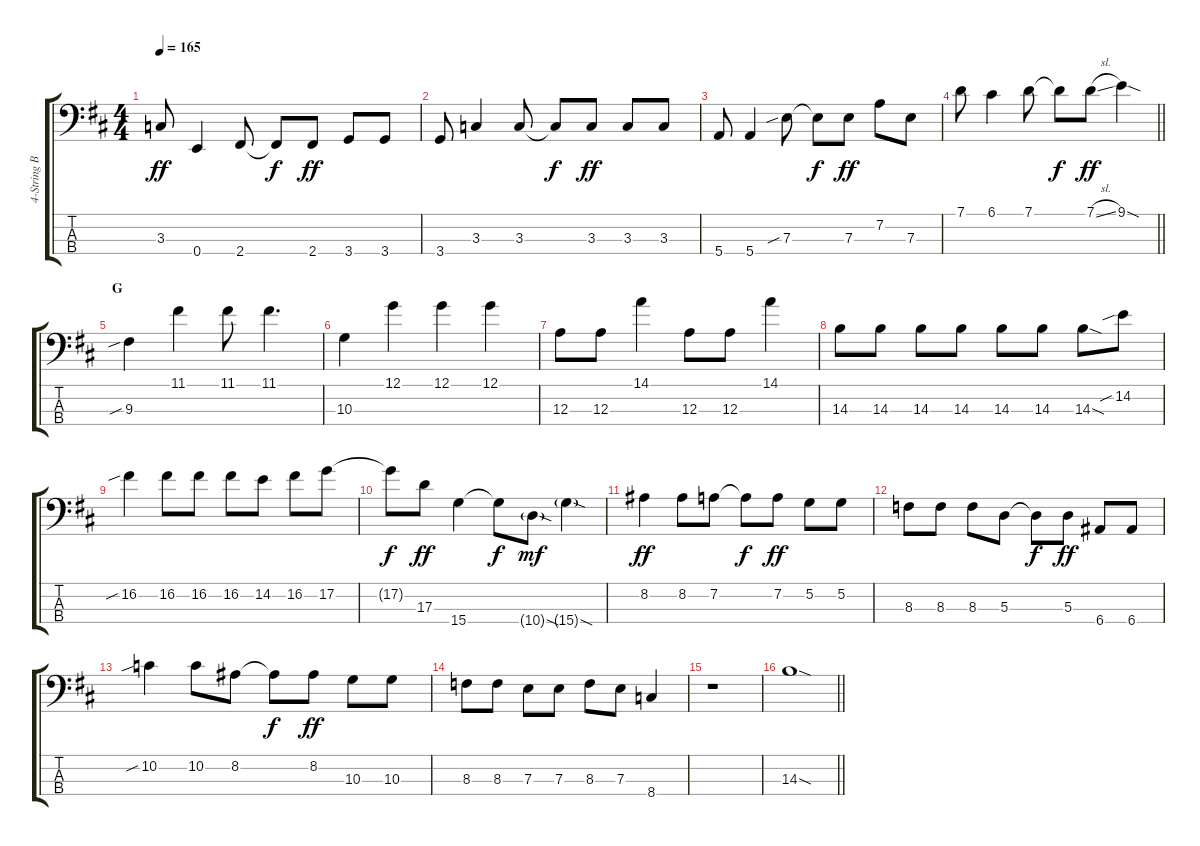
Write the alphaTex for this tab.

\track ("4-String Bass" "4-String B") {mute instrument electricbasspick}
\staff {score tabs}
\tuning (G2 D2 A1 E1) {hide}
\ts (4 4)
\tempo 165
\clef f4
\ks d
3.3.8{dy ff} 0.4.4 2.4.8 2.4{t}.8{dy f} 2.4.8{dy ff} 3.4.8 3.4.8 |
3.4.8 3.3.4 3.3.8 3.3{t}.8{dy f} 3.3.8{dy ff} 3.3.8 3.3.8 |
5.4.8 5.4.4 7.3{sib}.8 7.3{t}.8{dy f} 7.3.8{dy ff} 7.2.8 7.3.8 |
\barLineRight lightlight
7.1.8 6.1.4 7.1.8 7.1{t}.8{dy f} 7.1{sl}.8{dy ff} 9.1{sod}.4 |
\section ("" "G")
9.3{sib}.4 11.1.4 11.1.8 11.1.4{d} |
10.3.4 12.1.4 12.1.4 12.1.4 |
12.3.8 12.3.8 14.1.4 12.3.8 12.3.8 14.1.4 |
14.3.8 14.3.8 14.3.8 14.3.8 14.3.8 14.3.8 14.3{sod}.8 14.2{sib}.8 |
16.2{sib}.4 16.2.8 16.2.8 16.2.8 14.2.8 16.2.8 17.2.8 |
17.2{t}.8{dy f} 17.3.8{dy ff} 15.4.4 15.4{t}.8{dy f} 10.4{sod g}.8{dy mf} 15.4{sod g}.4 |
8.2.4{dy ff} 8.2.8 7.2.8 7.2{t}.8{dy f} 7.2.8{dy ff} 5.2.8 5.2.8 |
8.3.8 8.3.8 8.3.8 5.3.8 5.3{t}.8{dy f} 5.3.8{dy ff} 6.4.8 6.4.8 |
10.2{sib}.4 10.2.8 8.2.8 8.2{t}.8{dy f} 8.2.8{dy ff} 10.3.8 10.3.8 |
8.3.8 8.3.8 7.3.8 7.3.8 8.3.8 7.3.8 8.4.4 |
r.1 |
\barLineRight lightlight
14.3{sod}.1
